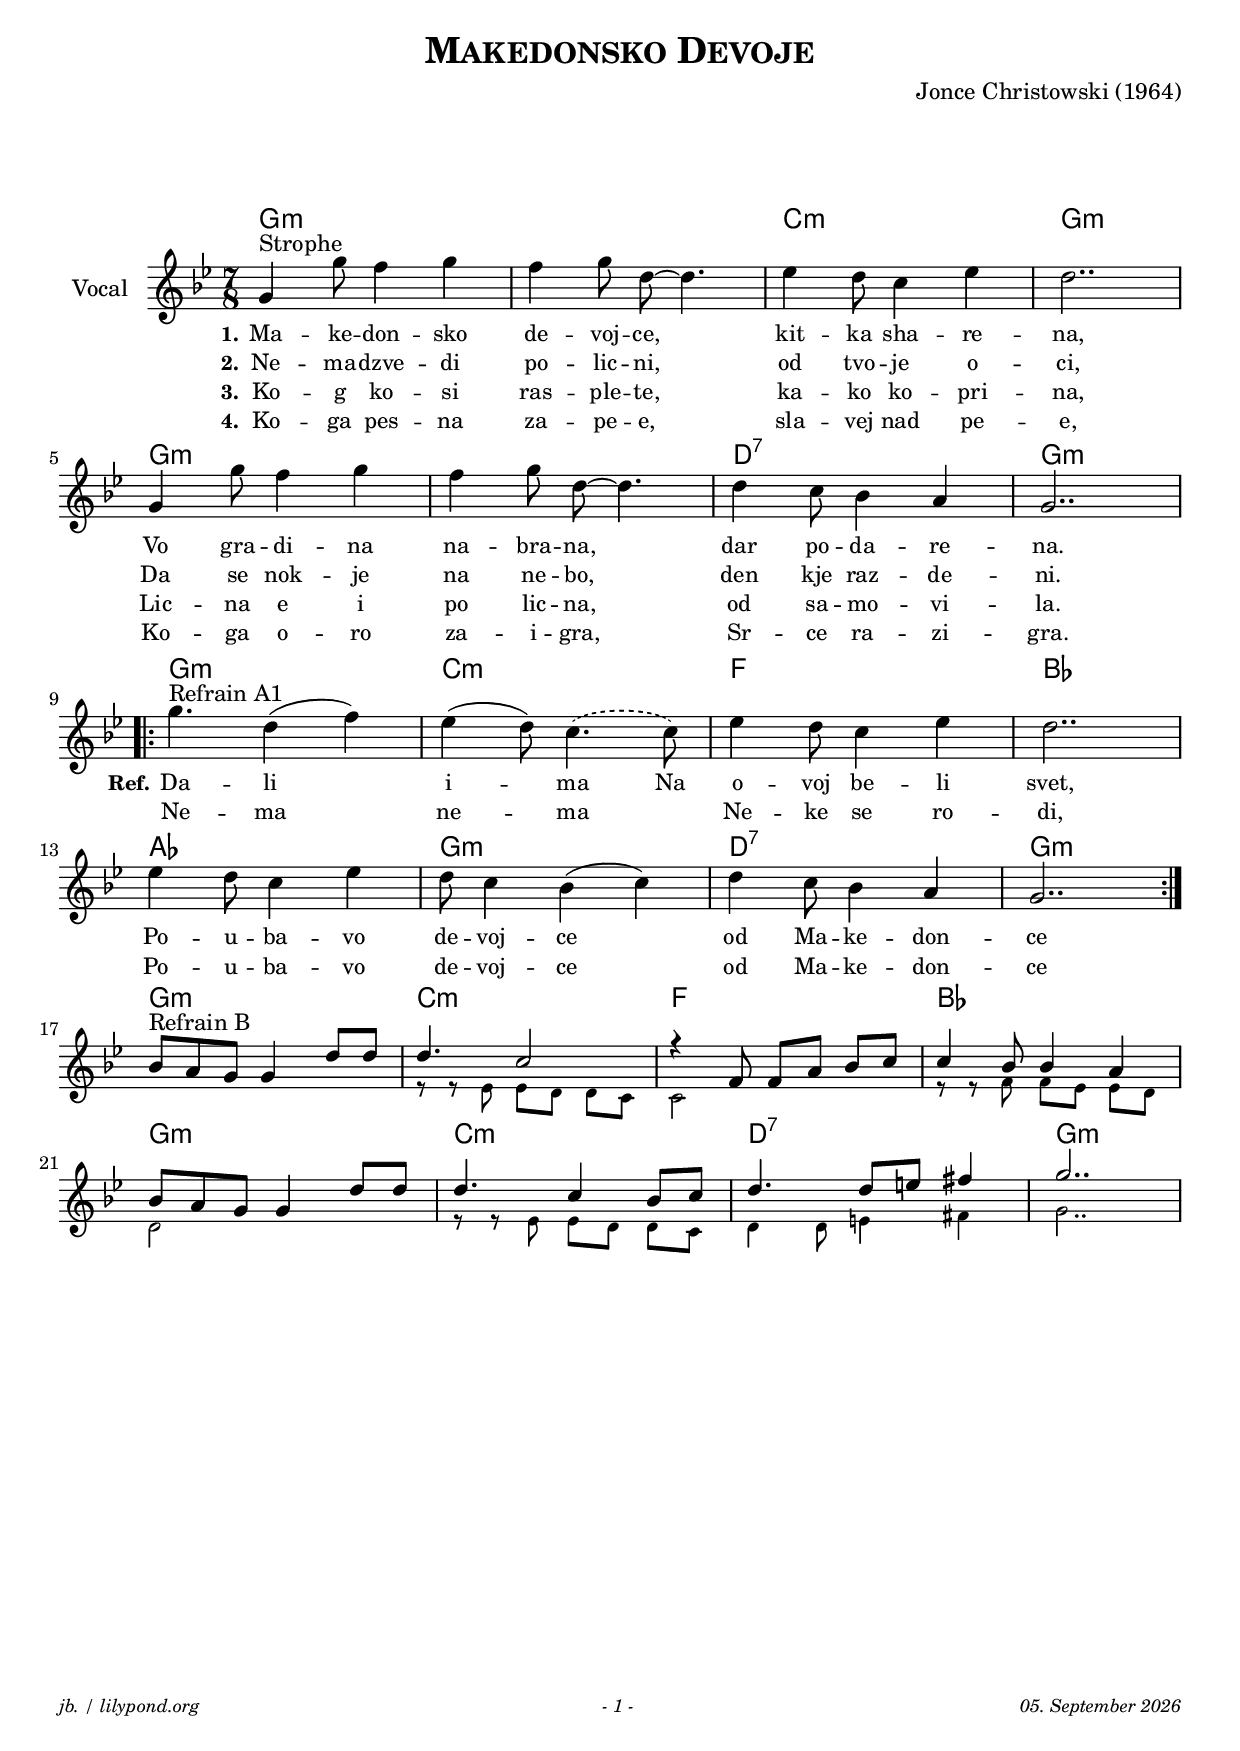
% tepmlate for a three parts Staff with lyrices and a repeat in it
\version "2.20.0"
version_date = "07.2023"
piecename_footerline = "Makedonsko"

\include "../_common/footers.ily"
\footer_common_with_pagenum 

\version "2.20.0"

\header {
  title = \markup \caps  {"Makedonsko Devoje"}
  composer = "Jonce Christowski (1964)"
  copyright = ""
  arranger = " "
  }


\markup \vspace #2 % space between header and score

% -- music and text ------------------------------------------------
\version "2.20.0"

global = {
  \key g \minor
  \time 7/8
  \set Timing.baseMoment = #(ly:make-moment 1/8)
  \set Timing.beatStructure = 3,2,2

}


voice_intro = \fixed c' { 
  g8^"Intro" 
     a bes bes a a g | bes c' d' d' c' c' bes | c' d' es' es' d' c' es' | d'2. r8 
  g8 a bes bes a a g | bes c' d' d' c' c' bes | a bes c' c' bes a bes | g2. r8 \break
}

voice_chords = \chordmode {
  g2..:m s2.. c2..:m  g2..:m
  g2..:m s2.. d2..:7  g2..:m
  \repeat volta 2 {g2..:m c2..:m f2..  bes2..
  as2.. g2..:m d2..:7  g2..:m}
  
}
voice_vocal = \fixed c' { 
  g4^"Strophe" g'8 f'4 g' f' g'8 d'8~4. es'4 d'8 c'4 es'4 d'2.. \break
  g4 g'8 f'4 g' f' g'8 d'8~4. d'4 c'8 bes4 a4 g2.. \break
}

voice_ref_a_one = \fixed c' { 
  \repeat volta 2 { g'4.^"Refrain A1" d'4 (f'4) es'4 (d'8) \once  \slurDashed c'4. (c'8) 
  es'4 d'8 c'4 es'4 d'2.. \break
  es'4 d'8 c'4 es'4 d'8 c'4 bes4 (c'4) 
  d'4 c'8 bes4 a g2..}
}

voice_ref_a_two =  \fixed c' {
  \repeat volta 2 { 
  g4.^"Refrain A2" a4 bes | c'8 bes d' d' c' c' bes | 
  \once  \slurDashed f4 8 g4 a bes8 a c' c' bes bes a \break
  c'4 8 d'4 es'4 
  d'4 bes8 g4 4 a8 bes a fis4 a | g2..}
}

voice_ref_b = \fixed c' { 
  bes8^"Refrain B" a8 g8 g4 d'8 d'8 d'4. c'2 
  r4 f8 f  a bes c' c'4 bes8 bes 4 a4  \break
  bes8 a8 g8 g4 d'8 d'8 d'4. c'4  bes8 c'
  d'4. d'8 e'8 fis'4 g'2..
}

voice_ref_b_second = \fixed c { 
  s2.. r8 r8 es'8 8 d' d' c' c'2 s4. r8 r8 f' f' es' es' d' 
  d'2 s4. r8 r8 es'8 8 d' d' c' d'4 8 e'4 fis'4 g'2.. 
  
}
voice_chords_ref_b = \chordmode {
  g2..:m c2..:m f2..  bes2..
  g2..:m c2..:m d2..:7  g2..:m
  
}



\version "2.20.0"

stanza_one = \lyricmode 
  {\set fontSize = #-1 
   \set stanza = "1." 
   Ma4 -- ke8 -- don4 -- sko de -- voj8 -- ce,2  
   kit4 -- ka8 sha4 -- re4 -- na,2.. 
   Vo4 gra8 -- di4 -- na4 na4 -- bra8 -- na,2
   dar4 po8 -- da4 -- re -- na.2.. 
   \set stanza = "Ref." 
   Da4. -- li2 i4. -- ma4. Na8 o4 -- voj8 be4 -- li4 svet,2.. 
   Po4 -- u8 -- ba4 -- vo4 de8 -- voj4 -- ce2 od4 Ma8 -- ke4 -- don4 -- ce2..
  }

stanza_two = \lyricmode 
  {\set fontSize = #-1 
   \set stanza = "2." 
   Ne4 -- ma8 -- dzve4 -- di po -- lic8 -- ni,2  
   od4 tvo8 -- je4  o4 -- ci,2.. 
   Da4 se8 nok4 -- je4 na4 ne8 -- bo,2
   den4 kje8 raz4 -- de -- ni.2.. 
   %\set stanza = "Ref." 
   Ne4. -- ma2 ne4. -- ma2 Ne4 -- ke8 se4 ro4 -- di,2.. 
   Po4 -- u8 -- ba4 -- vo4 de8 -- voj4 -- ce2 od4 Ma8 -- ke4 -- don4 -- ce2..
  }
  
stanza_three = \lyricmode 
  {\set fontSize = #-1 
   \set stanza = "3." 
   Ko4 -- g8   ko4 -- si ras -- ple8 -- te,2  
   ka4 -- ko8 ko4 -- pri4 -- na,2.. 
   Lic4 -- na8 e4  i4 po4 lic8 -- na,2
   od4 sa8 -- mo4 -- vi -- la.2.. 
  }
stanza_four = \lyricmode 
  {\set fontSize = #-1 
   \set stanza = "4." 
   Ko4 -- ga8 pes4 -- na za -- pe8 -- e,2  
   sla4 -- vej8 nad4  pe4 -- e,2.. 
   Ko4 -- ga8 o4 -- ro4 za4 -- i8 -- gra,2
   Sr4 -- ce8 ra4 -- zi -- gra.2.. 
  }


% %\paper { annotate-spacing = ##t }

% -- container ---------------------------------------------
\score {
  <<
  \new ChordNames {
    \voice_chords
    \voice_chords_ref_b
  }
  \new Staff \with {
      midiInstrument = "acoustic guitar (nylon)"
      instrumentName = "Vocal" }
    {
           \new Voice = "lead" { 
     \oneVoice {\global 
                \voice_vocal 
                \voice_ref_a_one \break
     }  % stanza with one single voice
     
         << 
              \new Voice  = "refr_b_first" {
                  \voiceOne \voice_ref_b }  % refrain, 2 voices
              \new Voice = "refr_b_second" {
                  \voiceTwo \magnifyMusic #0.8 
                  \voice_ref_b_second}  % second voice smaller notes
            >> 
    }
    }
   
  \new Lyrics 
    \stanza_one
  \new Lyrics 
    \stanza_two
  \new Lyrics 
    \stanza_three
  \new Lyrics 
    \stanza_four
  
  >>
  \layout { }
  \midi { \tempo 4=140 }
}